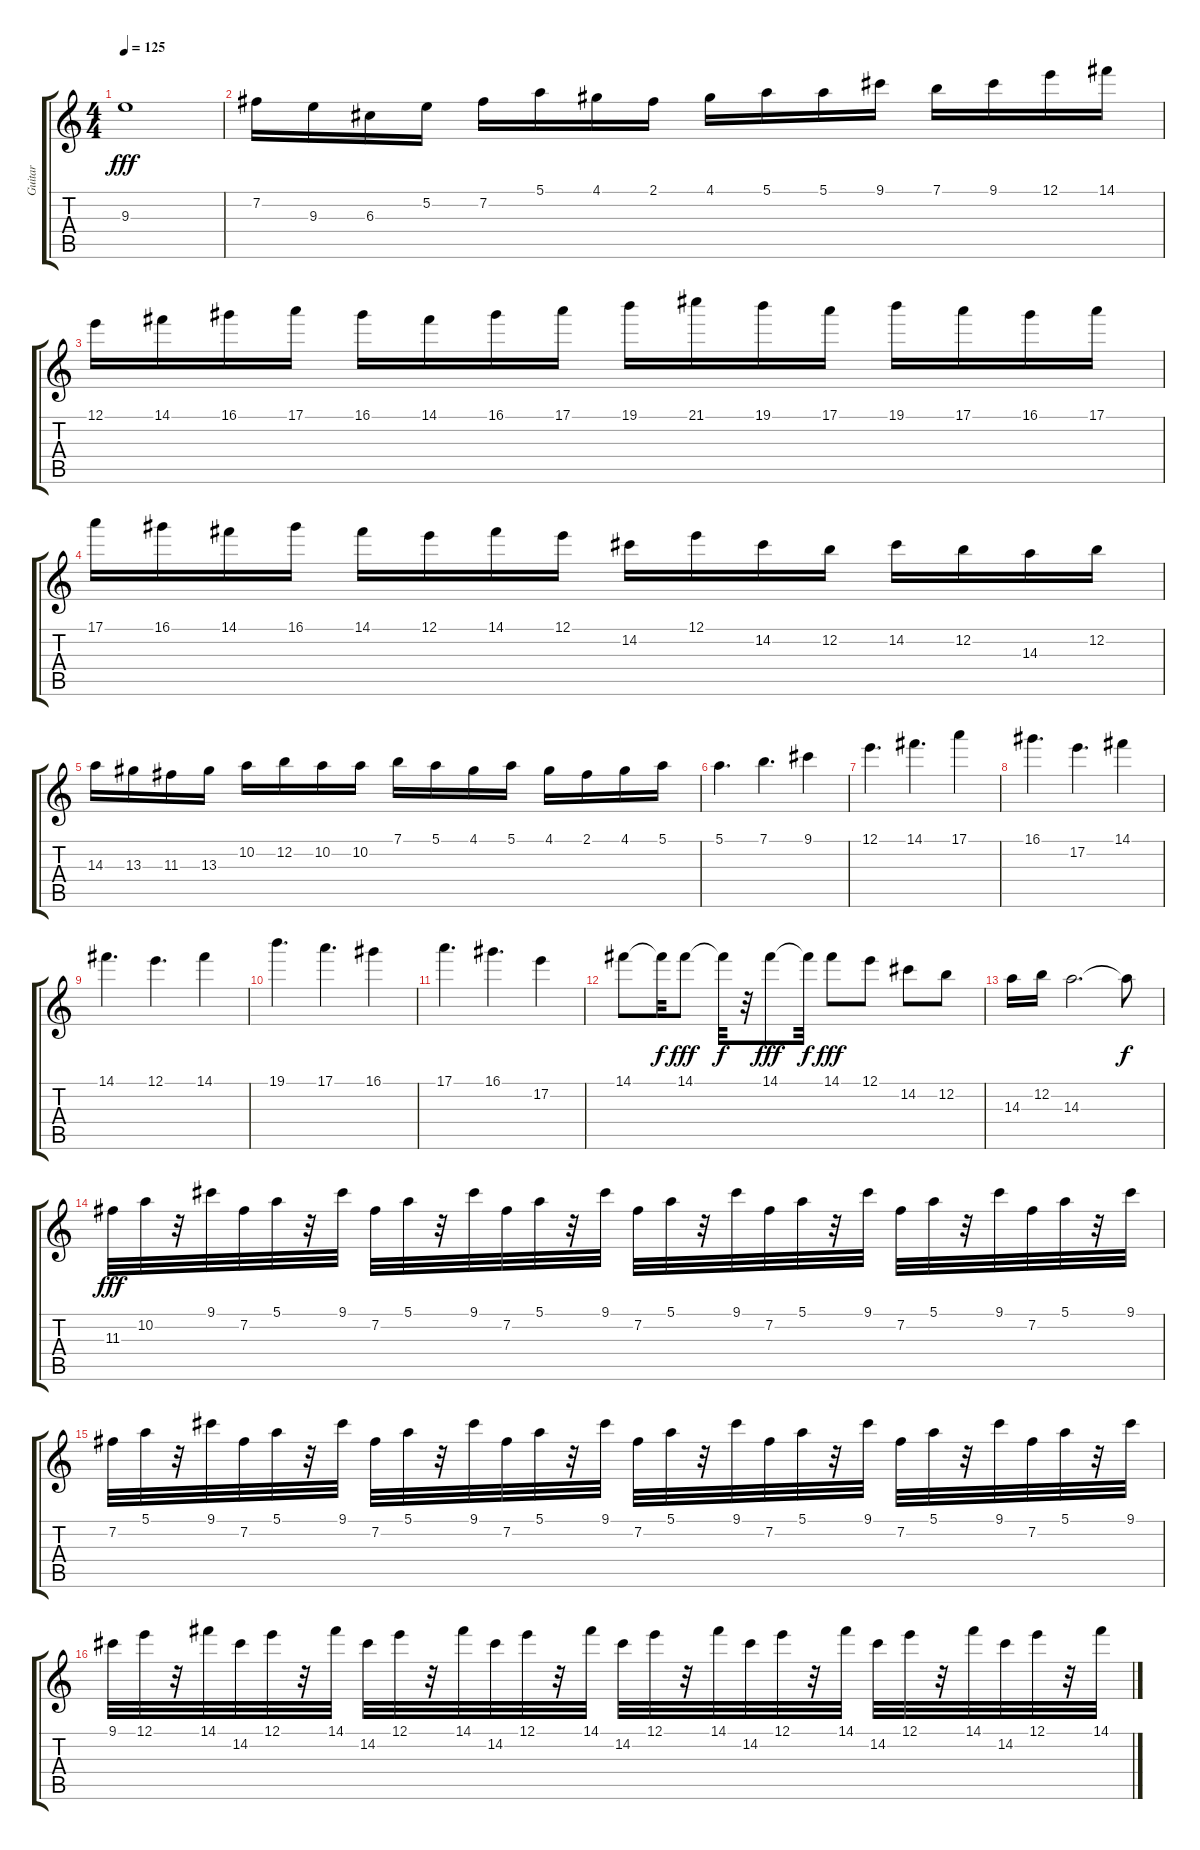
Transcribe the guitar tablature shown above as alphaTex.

\track ("Guitar" "Guitar") {instrument overdrivenguitar}
\staff {score tabs}
\tuning (E4 B3 G3 D3 A2 E2) {hide}
\ts (4 4)
\tempo 125
\clef g2
\ks c
9.3.1{dy fff} |
7.2.16 9.3.16 6.3.16 5.2.16 7.2.16 5.1.16 4.1.16 2.1.16 4.1.16 5.1.16 5.1.16 9.1.16 7.1.16 9.1.16 12.1.16 14.1.16 |
12.1.16 14.1.16 16.1.16 17.1.16 16.1.16 14.1.16 16.1.16 17.1.16 19.1.16 21.1.16 19.1.16 17.1.16 19.1.16 17.1.16 16.1.16 17.1.16 |
17.1.16 16.1.16 14.1.16 16.1.16 14.1.16 12.1.16 14.1.16 12.1.16 14.2.16 12.1.16 14.2.16 12.2.16 14.2.16 12.2.16 14.3.16 12.2.16 |
14.3.16 13.3.16 11.3.16 13.3.16 10.2.16 12.2.16 10.2.16 10.2.16 7.1.16 5.1.16 4.1.16 5.1.16 4.1.16 2.1.16 4.1.16 5.1.16 |
5.1.4{d} 7.1.4{d} 9.1.4 |
12.1.4{d} 14.1.4{d} 17.1.4 |
16.1.4{d} 17.2.4{d} 14.1.4 |
14.1.4{d} 12.1.4{d} 14.1.4 |
19.1.4{d} 17.1.4{d} 16.1.4 |
17.1.4{d} 16.1.4{d} 17.2.4 |
14.1.8 14.1{t}.32{dy f} 14.1.8{dy fff} 14.1{t}.32{dy f} r.32 14.1.8{dy fff} 14.1{t}.32{dy f} 14.1.8{dy fff} 12.1.8 14.2.8 12.2.8 |
14.3.16 12.2.16 14.3.2{d} 14.3{t}.8{dy f} |
11.3.32{dy fff} 10.2.32 r.32 9.1.32 7.2.32 5.1.32 r.32 9.1.32 7.2.32 5.1.32 r.32 9.1.32 7.2.32 5.1.32 r.32 9.1.32 7.2.32 5.1.32 r.32 9.1.32 7.2.32 5.1.32 r.32 9.1.32 7.2.32 5.1.32 r.32 9.1.32 7.2.32 5.1.32 r.32 9.1.32 |
7.2.32 5.1.32 r.32 9.1.32 7.2.32 5.1.32 r.32 9.1.32 7.2.32 5.1.32 r.32 9.1.32 7.2.32 5.1.32 r.32 9.1.32 7.2.32 5.1.32 r.32 9.1.32 7.2.32 5.1.32 r.32 9.1.32 7.2.32 5.1.32 r.32 9.1.32 7.2.32 5.1.32 r.32 9.1.32 |
9.1.32 12.1.32 r.32 14.1.32 14.2.32 12.1.32 r.32 14.1.32 14.2.32 12.1.32 r.32 14.1.32 14.2.32 12.1.32 r.32 14.1.32 14.2.32 12.1.32 r.32 14.1.32 14.2.32 12.1.32 r.32 14.1.32 14.2.32 12.1.32 r.32 14.1.32 14.2.32 12.1.32 r.32 14.1.32
